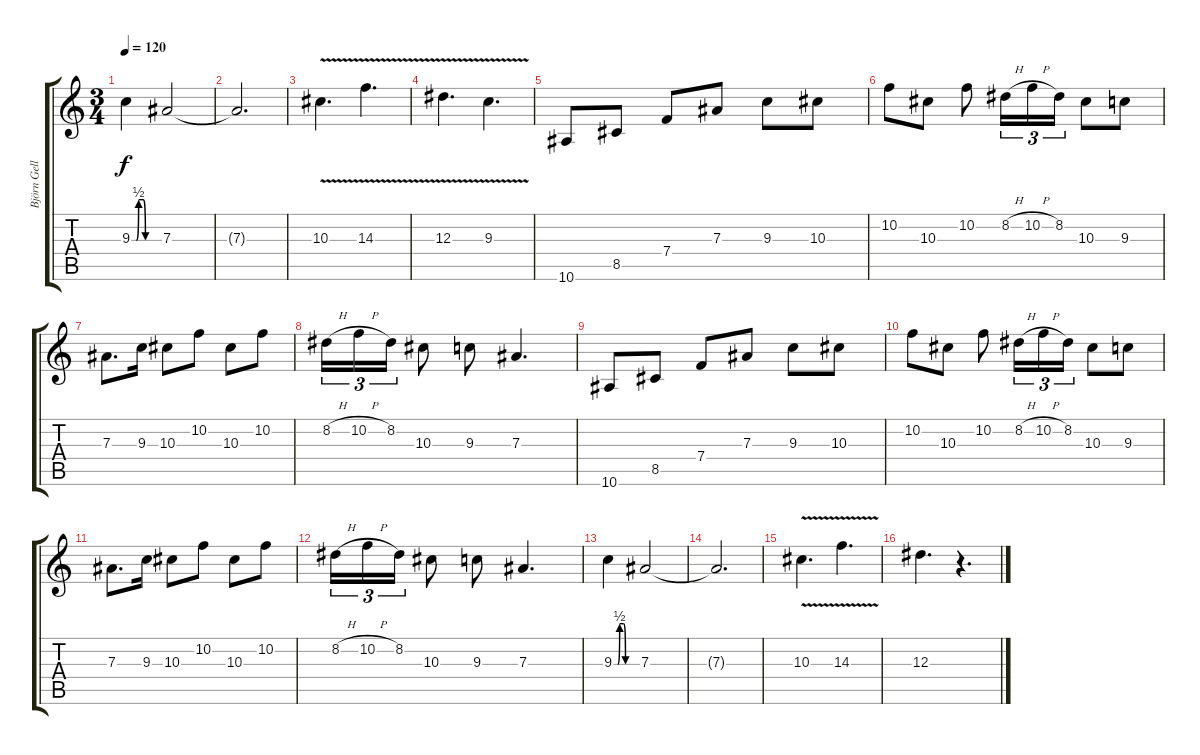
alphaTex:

\track ("Björn Gellotte" "Björn Gell") {instrument distortionguitar}
\staff {score tabs}
\tuning (C4 G3 Eb3 Bb2 F2 C2) {hide}
\ts (3 4)
\tempo 120
\clef g2
\ks c
9.3{be (custom 0 0 10 0 15 2 25 2 30 0 60 0)}.4{dy f volume 16} 7.3.2 |
7.3{t}.2{d} |
10.3{v}.4{d} 14.3{v}.4{d} |
12.3{v}.4{d} 9.3{v}.4{d} |
10.6.8 8.5.8 7.4.8 7.3.8 9.3.8 10.3.8 |
10.2.8 10.3.8 10.2.8 8.2{h}.16{tu (3 2)} 10.2{h}.16{tu (3 2)} 8.2.16{tu (3 2)} 10.3.8 9.3.8 |
7.3.8{d} 9.3.16 10.3.8 10.2.8 10.3.8 10.2.8 |
8.2{h}.16{tu (3 2)} 10.2{h}.16{tu (3 2)} 8.2.16{tu (3 2)} 10.3.8 9.3.8 7.3.4{d} |
10.6.8 8.5.8 7.4.8 7.3.8 9.3.8 10.3.8 |
10.2.8 10.3.8 10.2.8 8.2{h}.16{tu (3 2)} 10.2{h}.16{tu (3 2)} 8.2.16{tu (3 2)} 10.3.8 9.3.8 |
7.3.8{d} 9.3.16 10.3.8 10.2.8 10.3.8 10.2.8 |
8.2{h}.16{tu (3 2)} 10.2{h}.16{tu (3 2)} 8.2.16{tu (3 2)} 10.3.8 9.3.8 7.3.4{d} |
9.3{be (custom 0 0 10 0 15 2 25 2 30 0 60 0)}.4 7.3.2 |
7.3{t}.2{d} |
10.3{v}.4{d} 14.3{v}.4{d} |
12.3.4{d} r.4{d}
